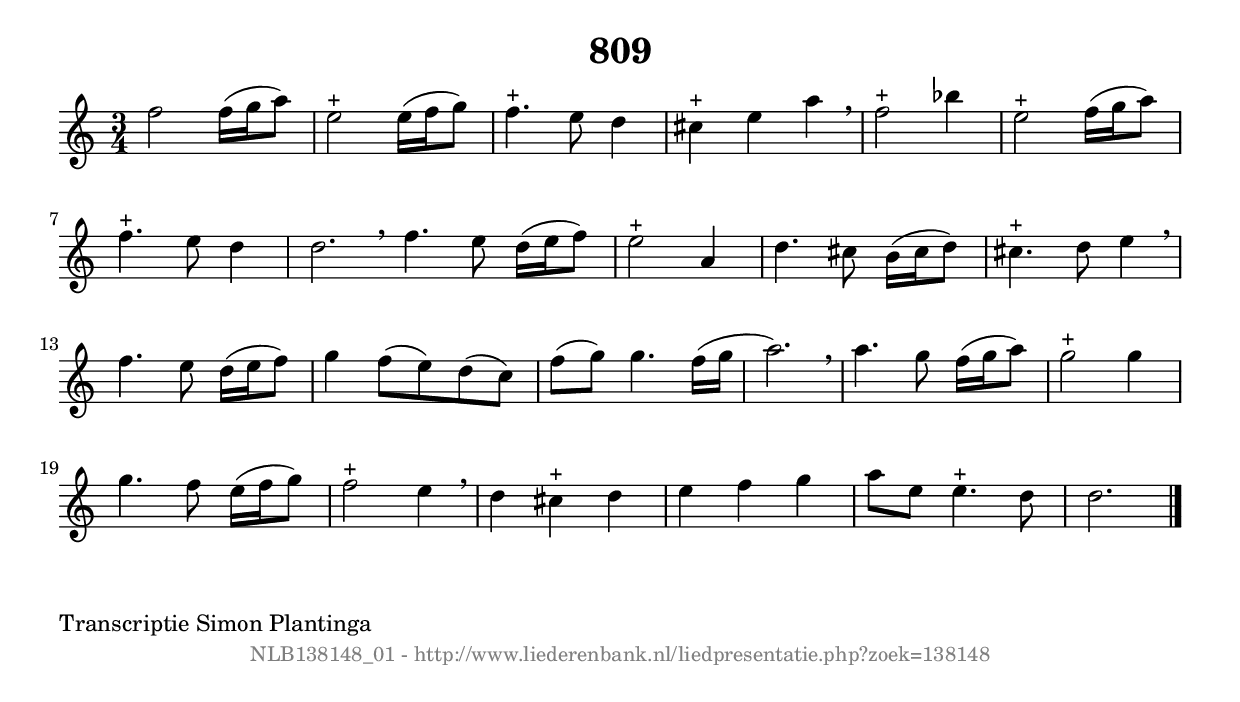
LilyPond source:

%
% produced by wce2krn 1.64 (7 June 2014)
%
\version"2.16"
#(append! paper-alist '(("long" . (cons (* 210 mm) (* 2000 mm)))))
#(set-default-paper-size "long")
sb = {\breathe}
mBreak = {\breathe }
bBreak = {\breathe }
x = {\once\override NoteHead #'style = #'cross }
gl=\glissando
itime={\override Staff.TimeSignature #'stencil = ##f }
ficta = {\once\set suggestAccidentals = ##t}
fine = {\once\override Score.RehearsalMark #'self-alignment-X = #1 \mark \markup {\italic{Fine}}}
dc = {\once\override Score.RehearsalMark #'self-alignment-X = #1 \mark \markup {\italic{D.C.}}}
dcf = {\once\override Score.RehearsalMark #'self-alignment-X = #1 \mark \markup {\italic{D.C. al Fine}}}
dcc = {\once\override Score.RehearsalMark #'self-alignment-X = #1 \mark \markup {\italic{D.C. al Coda}}}
ds = {\once\override Score.RehearsalMark #'self-alignment-X = #1 \mark \markup {\italic{D.S.}}}
dsf = {\once\override Score.RehearsalMark #'self-alignment-X = #1 \mark \markup {\italic{D.S. al Fine}}}
dsc = {\once\override Score.RehearsalMark #'self-alignment-X = #1 \mark \markup {\italic{D.S. al Coda}}}
pv = {\set Score.repeatCommands = #'((volta "1"))}
sv = {\set Score.repeatCommands = #'((volta "2"))}
tv = {\set Score.repeatCommands = #'((volta "3"))}
qv = {\set Score.repeatCommands = #'((volta "4"))}
xv = {\set Score.repeatCommands = #'((volta #f))}
\header{ tagline = ""
title = "809"
}
\score {{
\key d \dorian
\relative g'
{
\set melismaBusyProperties = #'()
\time 3/4
\tempo 4=120
\override Score.MetronomeMark #'transparent = ##t
\override Score.RehearsalMark #'break-visibility = #(vector #t #t #f)
f'2 f16( g16 a8) | e2^"+" e16( f16 g8) | f4.^"+" e8 d4 | cis4^"+" e4 a4 \sb | f2^"+" bes4 | e,2^"+" f16( g16 a8) | f4.^"+" e8 d4 | d2. \bar ":|:" \bBreak
f4. e8 d16( e16 f8) | e2^"+" a,4 | d4. cis8 b16( cis16 d8) | cis4.^"+" d8 e4 \sb | f4. e8 d16( e16 f8) | g4 f8( e8) d8( c8) | f8( g8) g4. f16( g16 | a2.) | \mBreak \bar "|"
a4. g8 f16( g16 a8) | g2^"+" g4 | g4. f8 e16( f16 g8) | f2^"+" e4 \sb| d4 cis4^"+" d4 | e4 f4 g4 | a8 e8 e4.^"+" d8 | d2. \bar "|."
 }}
 \midi { }
 \layout {
            indent = 0.0\cm
}
}
\markup { \wordwrap-string #" 
Transcriptie Simon Plantinga
"}
\markup { \vspace #0 } \markup { \with-color #grey \fill-line { \center-column { \smaller "NLB138148_01 - http://www.liederenbank.nl/liedpresentatie.php?zoek=138148" } } }
